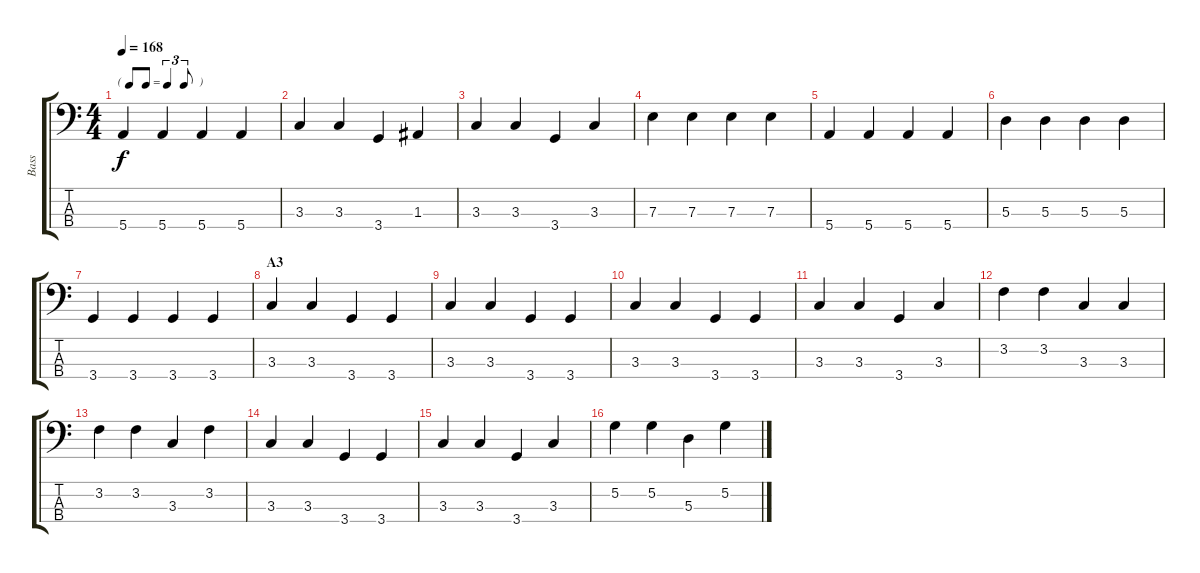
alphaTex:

\track ("Bass" "Bass") {instrument electricbasspick}
\staff {score tabs}
\tuning (G2 D2 A1 E1) {hide}
\ts (4 4)
\tf triplet8th
\tempo 168
\clef f4
\ks c
5.4.4{dy f} 5.4.4 5.4.4 5.4.4 |
3.3.4 3.3.4 3.4.4 1.3.4 |
3.3.4 3.3.4 3.4.4 3.3.4 |
7.3.4 7.3.4 7.3.4 7.3.4 |
5.4.4 5.4.4 5.4.4 5.4.4 |
5.3.4 5.3.4 5.3.4 5.3.4 |
3.4.4 3.4.4 3.4.4 3.4.4 |
\section ("" "A3")
3.3.4 3.3.4 3.4.4 3.4.4 |
3.3.4 3.3.4 3.4.4 3.4.4 |
3.3.4 3.3.4 3.4.4 3.4.4 |
3.3.4 3.3.4 3.4.4 3.3.4 |
3.2.4 3.2.4 3.3.4 3.3.4 |
3.2.4 3.2.4 3.3.4 3.2.4 |
3.3.4 3.3.4 3.4.4 3.4.4 |
3.3.4 3.3.4 3.4.4 3.3.4 |
5.2.4 5.2.4 5.3.4 5.2.4
